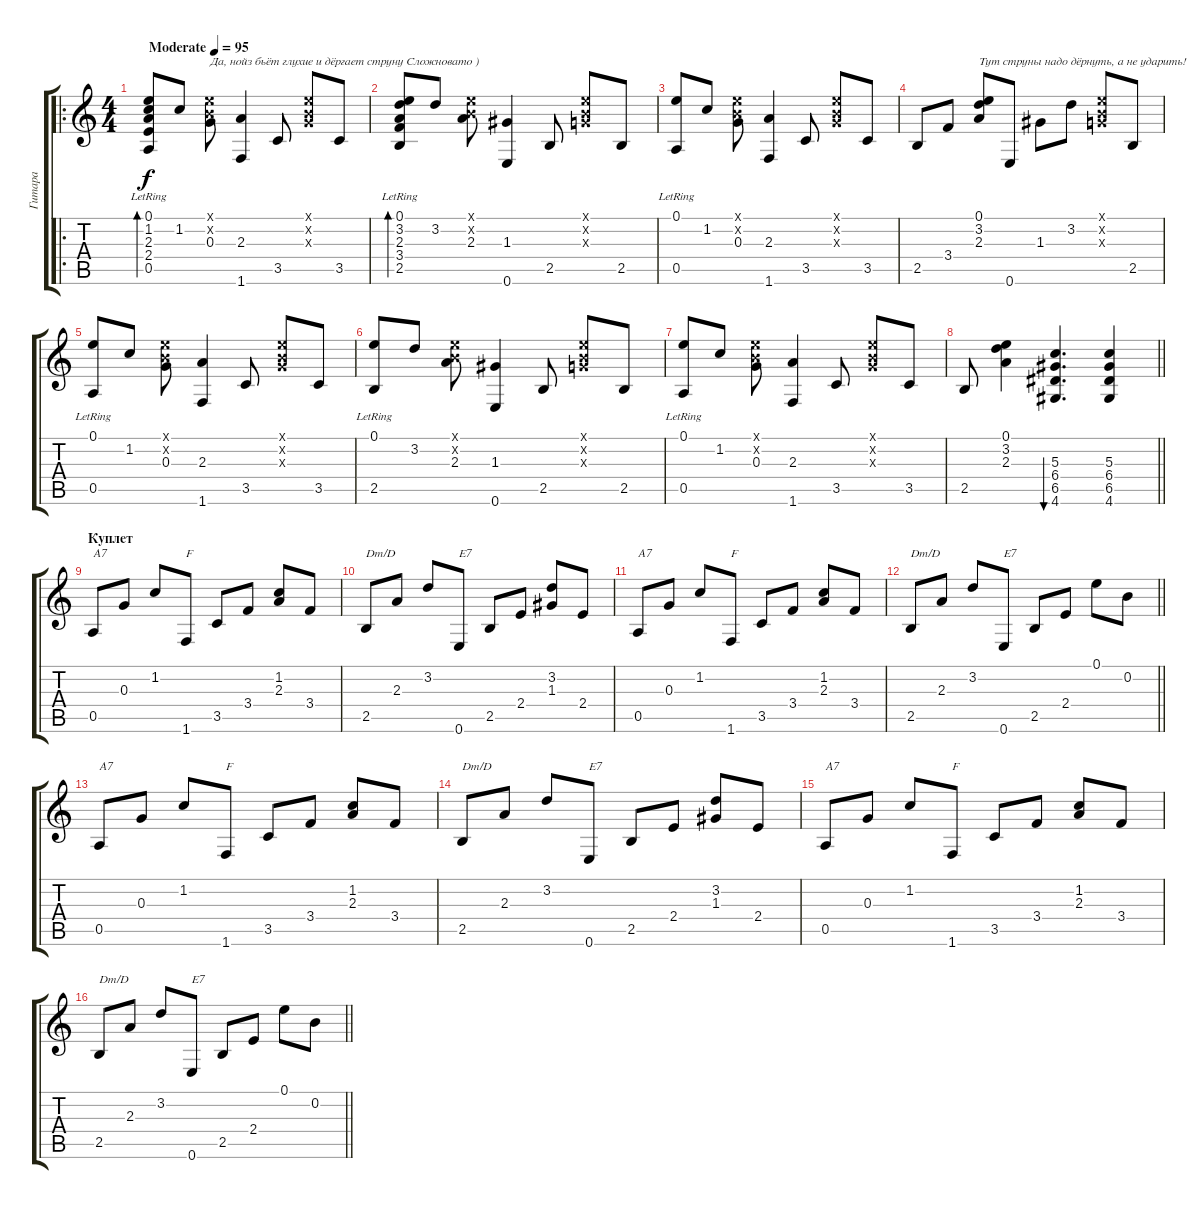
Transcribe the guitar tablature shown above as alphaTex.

\track ("Гитара" "Гитара") {instrument acousticguitarsteel}
\staff {score tabs}
\tuning (E4 B3 G3 D3 A2 E2) {hide}
\ro
\ts (4 4)
\tempo (95 "Moderate")
\clef g2
\ks c
(0.1{lr} 1.2 2.3 2.4 0.5).8{bd 240 dy f instrument acousticguitarsteel} 1.2.8 (0.1{x} 0.2{x} 0.3).8{txt "Да, нойз бьёт глухие и дёргает струну Сложновато )"} (2.3 1.6).4 3.5.8 (0.1{x} 0.2{x} 0.3{x}).8 3.5.8 |
(0.1{lr} 3.2 2.3 3.4 2.5).8{bd 120} 3.2.8 (0.1{x} 0.2{x} 2.3).8 (1.3 0.6).4 2.5.8 (0.1{x} 0.2{x} 0.3{x}).8 2.5.8 |
(0.1{lr} 0.5).8 1.2.8 (0.1{x} 0.2{x} 0.3).8 (2.3 1.6).4 3.5.8 (0.1{x} 0.2{x} 0.3{x}).8 3.5.8 |
2.5.8 3.4.8 (0.1 3.2 2.3).8{txt "Тут струны надо дёрнуть, а не ударить!"} 0.6.8 1.3.8 3.2.8 (0.1{x} 0.2{x} 0.3{x}).8 2.5.8 |
(0.1{lr} 0.5).8 1.2.8 (0.1{x} 0.2{x} 0.3).8 (2.3 1.6).4 3.5.8 (0.1{x} 0.2{x} 0.3{x}).8 3.5.8 |
(0.1{lr} 2.5).8 3.2.8 (0.1{x} 0.2{x} 2.3).8 (1.3 0.6).4 2.5.8 (0.1{x} 0.2{x} 0.3{x}).8 2.5.8 |
(0.1{lr} 0.5).8 1.2.8 (0.1{x} 0.2{x} 0.3).8 (2.3 1.6).4 3.5.8 (0.1{x} 0.2{x} 0.3{x}).8 3.5.8 |
\barLineRight lightlight
2.5.8 (0.1 3.2 2.3).4 (5.3 6.4 6.5 4.6).4{d bu 120} (5.3 6.4 6.5 4.6).4 |
\section ("" "Куплет")
0.5.8{txt "A7"} 0.3.8 1.2.8 1.6.8{txt "F"} 3.5.8 3.4.8 (1.2 2.3).8 3.4.8 |
2.5.8{txt "Dm/D"} 2.3.8 3.2.8 0.6.8{txt "E7"} 2.5.8 2.4.8 (3.2 1.3).8 2.4.8 |
0.5.8{txt "A7"} 0.3.8 1.2.8 1.6.8{txt "F"} 3.5.8 3.4.8 (1.2 2.3).8 3.4.8 |
\barLineRight lightlight
2.5.8{txt "Dm/D"} 2.3.8 3.2.8 0.6.8{txt "E7"} 2.5.8 2.4.8 0.1.8 0.2.8 |
0.5.8{txt "A7"} 0.3.8 1.2.8 1.6.8{txt "F"} 3.5.8 3.4.8 (1.2 2.3).8 3.4.8 |
2.5.8{txt "Dm/D"} 2.3.8 3.2.8 0.6.8{txt "E7"} 2.5.8 2.4.8 (3.2 1.3).8 2.4.8 |
0.5.8{txt "A7"} 0.3.8 1.2.8 1.6.8{txt "F"} 3.5.8 3.4.8 (1.2 2.3).8 3.4.8 |
\barLineRight lightlight
2.5.8{txt "Dm/D"} 2.3.8 3.2.8 0.6.8{txt "E7"} 2.5.8 2.4.8 0.1.8 0.2.8
